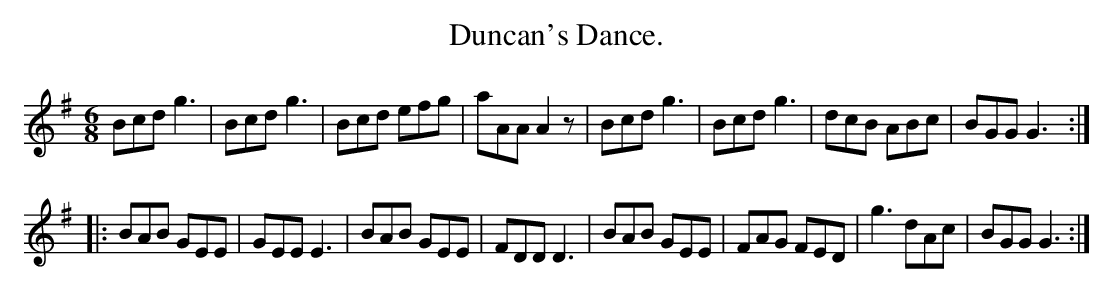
X:1
T:Duncan's Dance.
M:6/8
L:1/8
K:G
Bcd g3 |Bcd g3|Bcd efg|aAA A2z|Bcd g3 |Bcd g3 |dcB ABc|BGG G3::
BAB GEE|GEE E3|BAB GEE|FDD D3 |BAB GEE|FAG FED|g3  dAc|BGG G3:|
